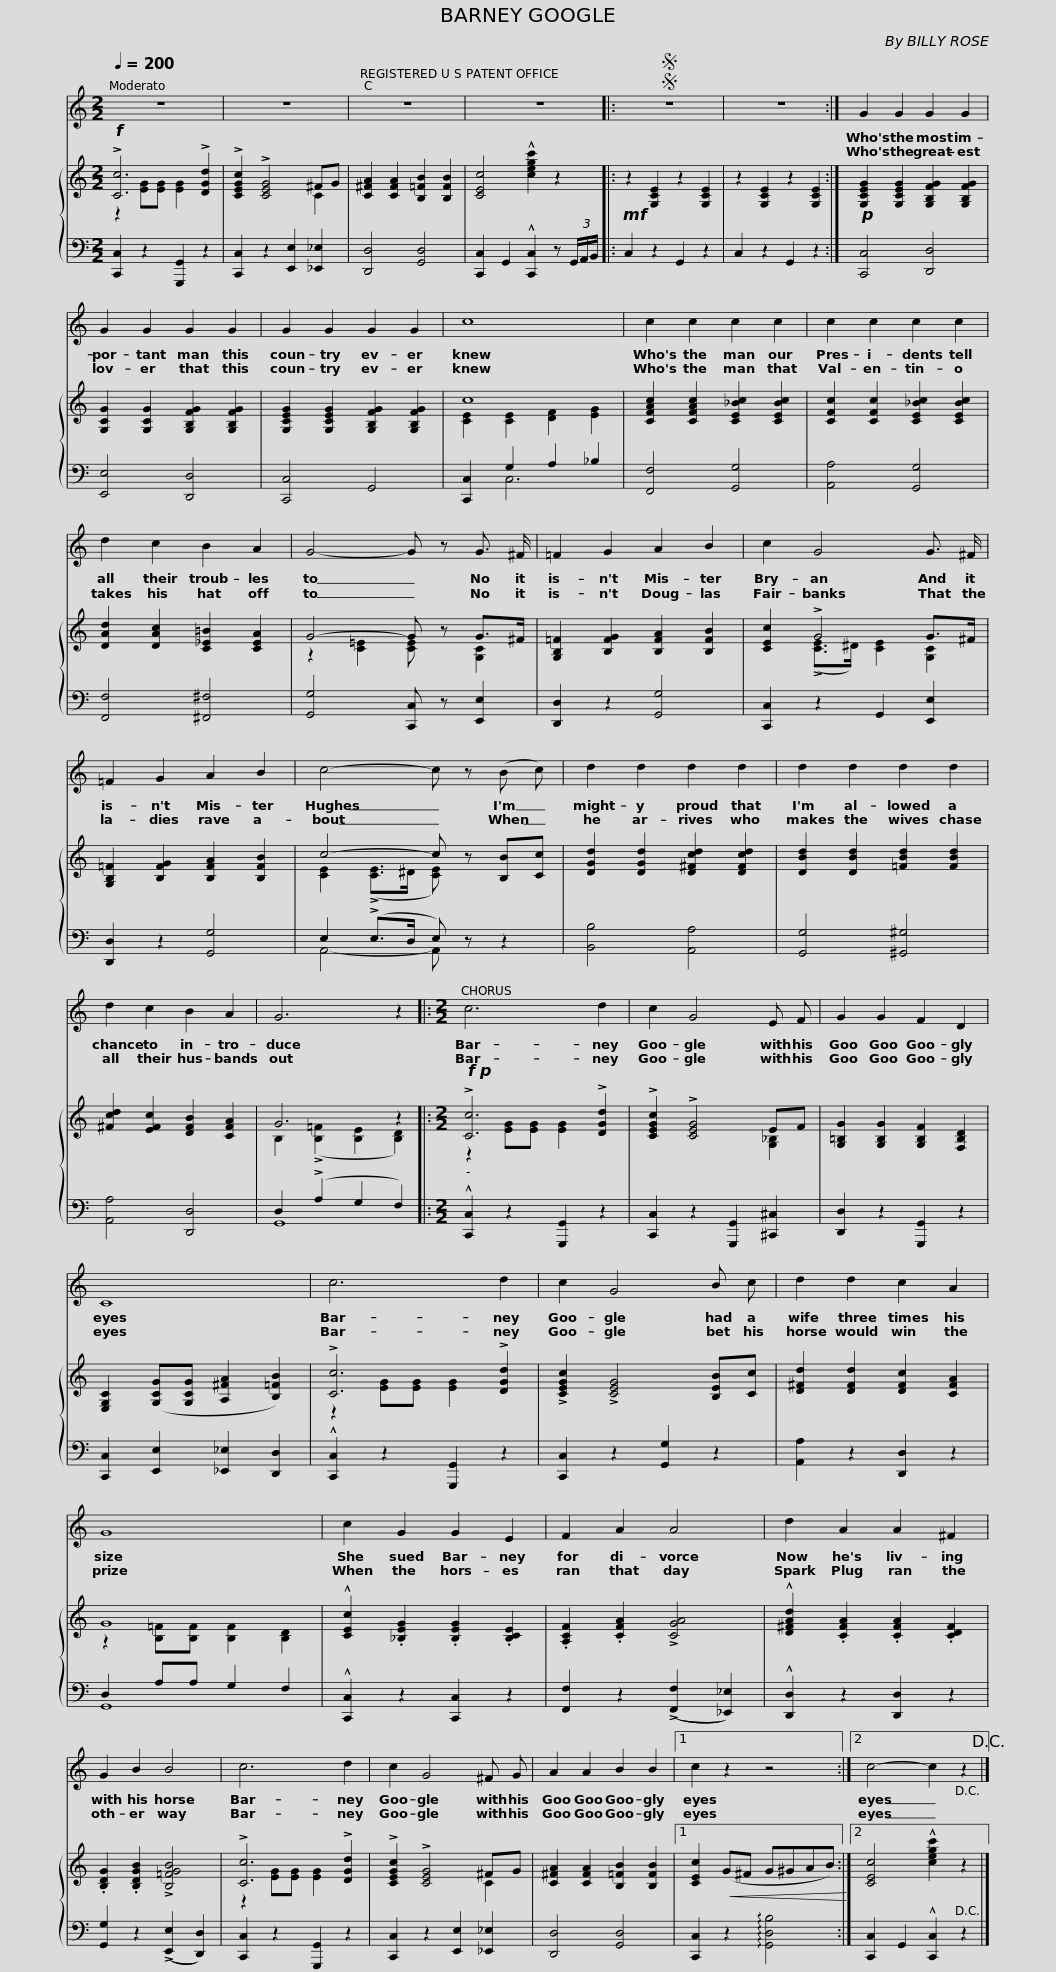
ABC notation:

X:1
%%score 1 { ( 2 3 ) | ( 4 5 ) }
L:1/8
Q:1/4=200
M:2/2
I:linebreak $
K:C
V:1 treble
V:2 treble
V:3 treble
V:4 bass
V:5 bass
V:1
 z8 | z8 | z8 | z8 |:SS z8 | %5
 z8 :|$ G2 G2 G2 G2 | G2 G2 G2 G2 | G2 G2 G2 G2 |$ c8 | %10
 c2 c2 c2 c2 | c2 c2 c2 c2 |$ d2 c2 B2 A2 | G4- G z G3/2 ^F/ | =F2 G2 A2 B2 |$ %15
 c2 G4 G3/2 ^F/ | =F2 G2 A2 B2 | c4- c z (B c) |$ d2 d2 d2 d2 | d2 d2 d2 d2 | %20
 d2 c2 B2 A2 | G6 z2 |:$[M:2/2] c6 d2 | c2 G4 E F | G2 G2 F2 D2 |$ %25
 C8 | c6 d2 | c2 G4 B c | d2 d2 c2 A2 |$ G8 | %30
 c2 G2 G2 E2 | F2 A2 A4 | d2 A2 A2 ^F2 |$ G2 B2 B4 | c6 d2 | %35
 c2 G4 ^F G |$ A2 A2 B2 B2 |1 c2 z2 z4 :|2 c4- c2 z2!D.C.! |] %39
V:2
!f! !>![Cc]6 !>![DGd]2 | !>![CEGc]2 !>![CEG]4 ^FG | [C^FA]2 [CFA]2 [B,=FB]2 [B,FB]2 | [CEc]4 !^![cegc']2 z2 |:!mf! z2 [G,CE]2 z2 [G,CE]2 | %5
 z2 [G,CE]2 z2 [G,CE]2 :|$!p! [G,CEG]2 [G,CEG]2 [G,B,FG]2 [G,B,FG]2 | [G,CG]2 [G,CG]2 [G,B,FG]2 [G,B,FG]2 | [G,CEG]2 [G,CEG]2 [G,B,FG]2 [G,B,FG]2 |$ c8 | %10
 [CFAc]2 [CFAc]2 [CE_Bc]2 [CEBc]2 | [CFc]2 [CFc]2 [CE_Bc]2 [CEBc]2 |$ [DAd]2 [DAc]2 [C_E=B]2 [CEA]2 | G4- G z G>^F | [G,B,=F]2 [B,FG]2 [B,FA]2 [B,FB]2 |$ %15
 [CEc]2 !>!G4 G>^F | [G,B,=F]2 [B,FG]2 [B,FA]2 [B,FB]2 | c4- c z [B,B][Cc] |$ [DGd]2 [DGd]2 [D^Fcd]2 [DFcd]2 | [DBd]2 [DBd]2 [=FBd]2 [FBd]2 | %20
 [^Fcd]2 [EFc]2 [DFB]2 [CFA]2 | G6 z2 |:$[M:2/2]!f!!p! !>![Cc]6 !>![DGd]2 | !>![CEGc]2 !>![CEG]4 EF | [G,=B,G]2 [G,B,G]2 [G,B,F]2 [F,B,D]2 |$ %25
 [E,G,C]2 ([G,CG][G,CG] [A,^FA]2 [B,=FB]2) | !>![Cc]6 !>![DGd]2 | !>![CEGc]2 !>![CEG]4 [B,EB][Cc] | [D^Fd]2 [DFd]2 [DFc]2 [CFA]2 |$ G8 | %30
 !^![CEc]2 .[_B,EG]2 .[B,EG]2 .[B,CE]2 | .[A,CF]2 .[CFA]2 !>![CGA]4 | !^![D^FAd]2 .[CFA]2 .[CFA]2 .[CDF]2 |$ .[B,DG]2 .[B,DGB]2 !>![B,=FGB]4 | !>![Cc]6 !>![DGd]2 | %35
 !>![CEGc]2 !>![CEG]4 ^FG |$ [C^FA]2 [CFA]2 [B,=FB]2 [B,FB]2 |1 [CEc]2!<(! (G^F G^GAB)!<)! :|2 [CEc]4 !^![cegc']2 z2 |] %39
V:3
 z2 [EG][EG] [EG]2 x2 | x6 C2 | x8 | x8 |: x8 | %5
 x8 :|$ x8 | x8 | x8 |$ [CE]2 [CE]2 [DF]2 [EG]2 | %10
 x8 | x8 |$ x8 | z2 [C=E]2 [CE] x [G,C]2 | x8 |$ %15
 x2 (!>![CE]>^D) [CE]2 [G,C]2 | x8 | [CE]2 (!>![CE]>^D [CE]) x3 |$ x8 | x8 | %20
 x8 | B,2 (!>![B,=F]2 [B,E]2 [B,D]2) |:$[M:2/2] z2 [EG][EG] [EG]2 x2 | x6 [G,_B,]2 | x8 |$ %25
 x8 | z2 [EG][EG] [EG]2 x2 | x8 | x8 |$ z2 [B,=F][B,F] [B,F]2 [B,D]2 | %30
 x8 | x8 | x8 |$ x8 | z2 [EG][EG] [EG]2 x2 | %35
 x6 C2 |$ x8 |1 x8 :|2 x8 |] %39
V:4
 [C,,C,]2 z2 [G,,,G,,]2 z2 | [C,,C,]2 z2 [E,,E,]2 [_E,,_E,]2 | [D,,D,]4 [G,,D,]4 | [C,,C,]2 G,,2 !^![C,,C,]2 z (3G,,/A,,/B,,/ |: C,2 z2 G,,2 z2 | %5
 C,2 z2 G,,2 z2 :|$ [C,,C,]4 [D,,D,]4 | [E,,E,]4 [D,,D,]4 | [C,,C,]4 G,,4 |$ [C,,C,]2 G,2 A,2 _B,2 | %10
 [F,,F,]4 [G,,G,]4 | [A,,A,]4 [G,,G,]4 |$ [F,,F,]4 [^F,,^F,]4 | [G,,G,]4 [C,,C,] z [E,,E,]2 | [D,,D,]2 z2 [G,,G,]4 |$ %15
 [C,,C,]2 z2 G,,2 [E,,E,]2 | [D,,D,]2 z2 [G,,G,]4 | E,2 (!>!E,>D, E,) z z2 |$ [B,,B,]4 [A,,A,]4 | [G,,G,]4 [^G,,^G,]4 | %20
 [A,,A,]4 [D,,D,]4 | D,2 (!>!A,2 G,2 F,2) |:$[M:2/2] !^![C,,C,]2 z2 [G,,,G,,]2 z2 | [C,,C,]2 z2 [G,,,G,,]2 [^C,,^C,]2 | [D,,D,]2 z2 [G,,,G,,]2 z2 |$ %25
 [C,,C,]2 [E,,E,]2 [_E,,_E,]2 [D,,D,]2 | !^![C,,C,]2 z2 [G,,,G,,]2 z2 | [C,,C,]2 z2 [G,,G,]2 z2 | [A,,A,]2 z2 [D,,D,]2 z2 |$ D,2 A,A, G,2 F,2 | %30
 !^![C,,C,]2 z2 [C,,C,]2 z2 | [F,,F,]2 z2 ((!>![F,,F,]2 [_E,,_E,]2)) | !^![D,,D,]2 z2 [D,,D,]2 z2 |$ [G,,G,]2 z2 ((!>![E,,E,]2 [D,,D,]2)) | [C,,C,]2 z2 [G,,,G,,]2 z2 | %35
 [C,,C,]2 z2 [E,,E,]2 [_E,,_E,]2 |$ [D,,D,]4 [G,,D,]4 |1 [C,,C,]2 z2 !arpeggio![G,,D,B,]4 :|2 [C,,C,]2 G,,2 !^![C,,C,]2 z2 |] %39
V:5
 x8 | x8 | x8 | x8 |: x8 | %5
 x8 :|$ x8 | x8 | x8 |$ x2 C,6 | %10
 x8 | x8 |$ x8 | x8 | x8 |$ %15
 x8 | x8 | A,,4- A,, x3 |$ x8 | x8 | %20
 x8 | G,,8 |:$[M:2/2] x8 | x8 | x8 |$ %25
 x8 | x8 | x8 | x8 |$ G,,8 | %30
 x8 | x8 | x8 |$ x8 | x8 | %35
 x8 |$ x8 |1 x8 :|2 x8 |] %39
